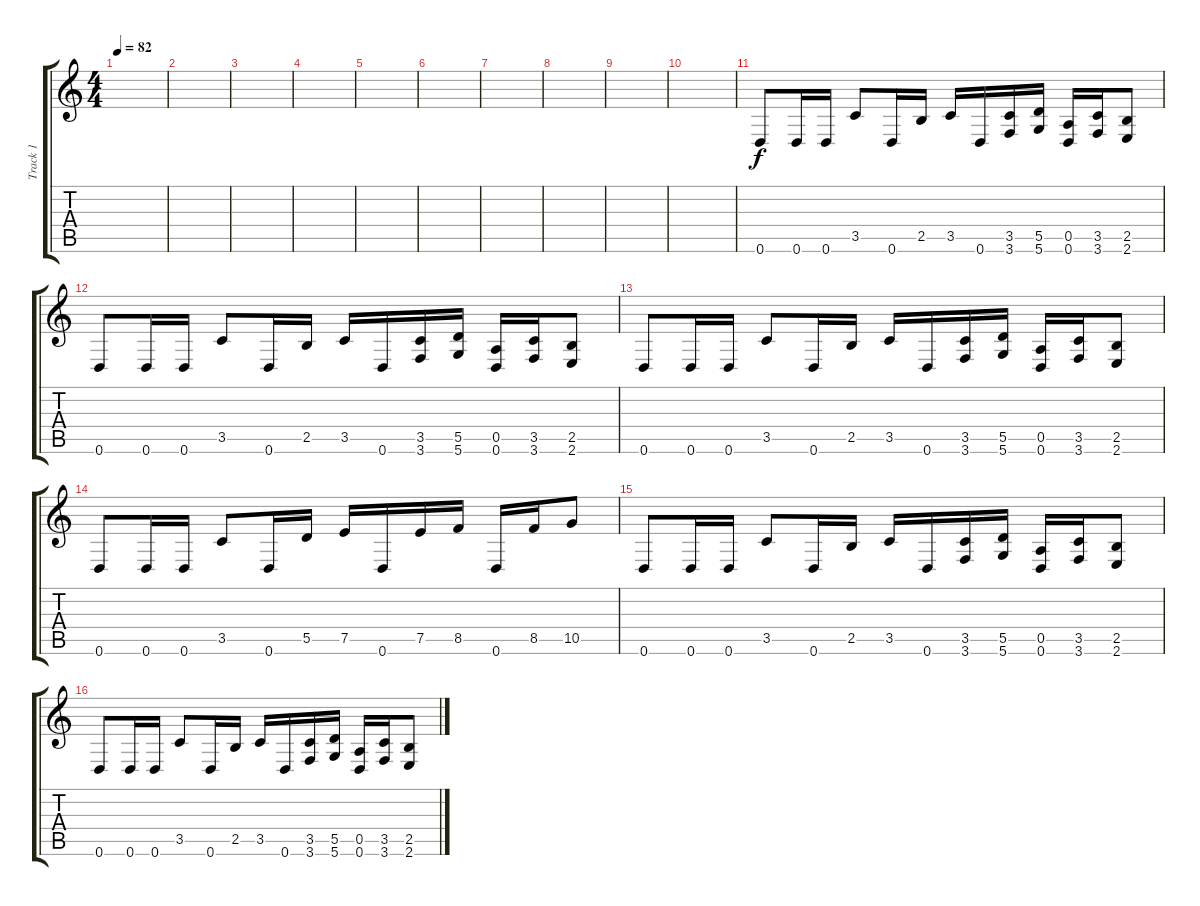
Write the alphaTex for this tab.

\track ("Track 1" "Track 1") {instrument overdrivenguitar}
\staff {score tabs}
\tuning (E4 B3 G3 D3 A2 D2) {hide}
\ts (4 4)
\tempo 82
\clef g2
\ks c
|
|
|
|
|
|
|
|
|
|
0.6.8 0.6.16 0.6.16 3.5.8 0.6.16 2.5.16 3.5.16 0.6.16 (3.5 3.6).16 (5.5 5.6).16 (0.5 0.6).16 (3.5 3.6).16 (2.5 2.6).8 |
0.6.8 0.6.16 0.6.16 3.5.8 0.6.16 2.5.16 3.5.16 0.6.16 (3.5 3.6).16 (5.5 5.6).16 (0.5 0.6).16 (3.5 3.6).16 (2.5 2.6).8 |
0.6.8 0.6.16 0.6.16 3.5.8 0.6.16 2.5.16 3.5.16 0.6.16 (3.5 3.6).16 (5.5 5.6).16 (0.5 0.6).16 (3.5 3.6).16 (2.5 2.6).8 |
0.6.8 0.6.16 0.6.16 3.5.8 0.6.16 5.5.16 7.5.16 0.6.16 7.5.16 8.5.16 0.6.16 8.5.16 10.5.8 |
0.6.8 0.6.16 0.6.16 3.5.8 0.6.16 2.5.16 3.5.16 0.6.16 (3.5 3.6).16 (5.5 5.6).16 (0.5 0.6).16 (3.5 3.6).16 (2.5 2.6).8 |
0.6.8 0.6.16 0.6.16 3.5.8 0.6.16 2.5.16 3.5.16 0.6.16 (3.5 3.6).16 (5.5 5.6).16 (0.5 0.6).16 (3.5 3.6).16 (2.5 2.6).8
